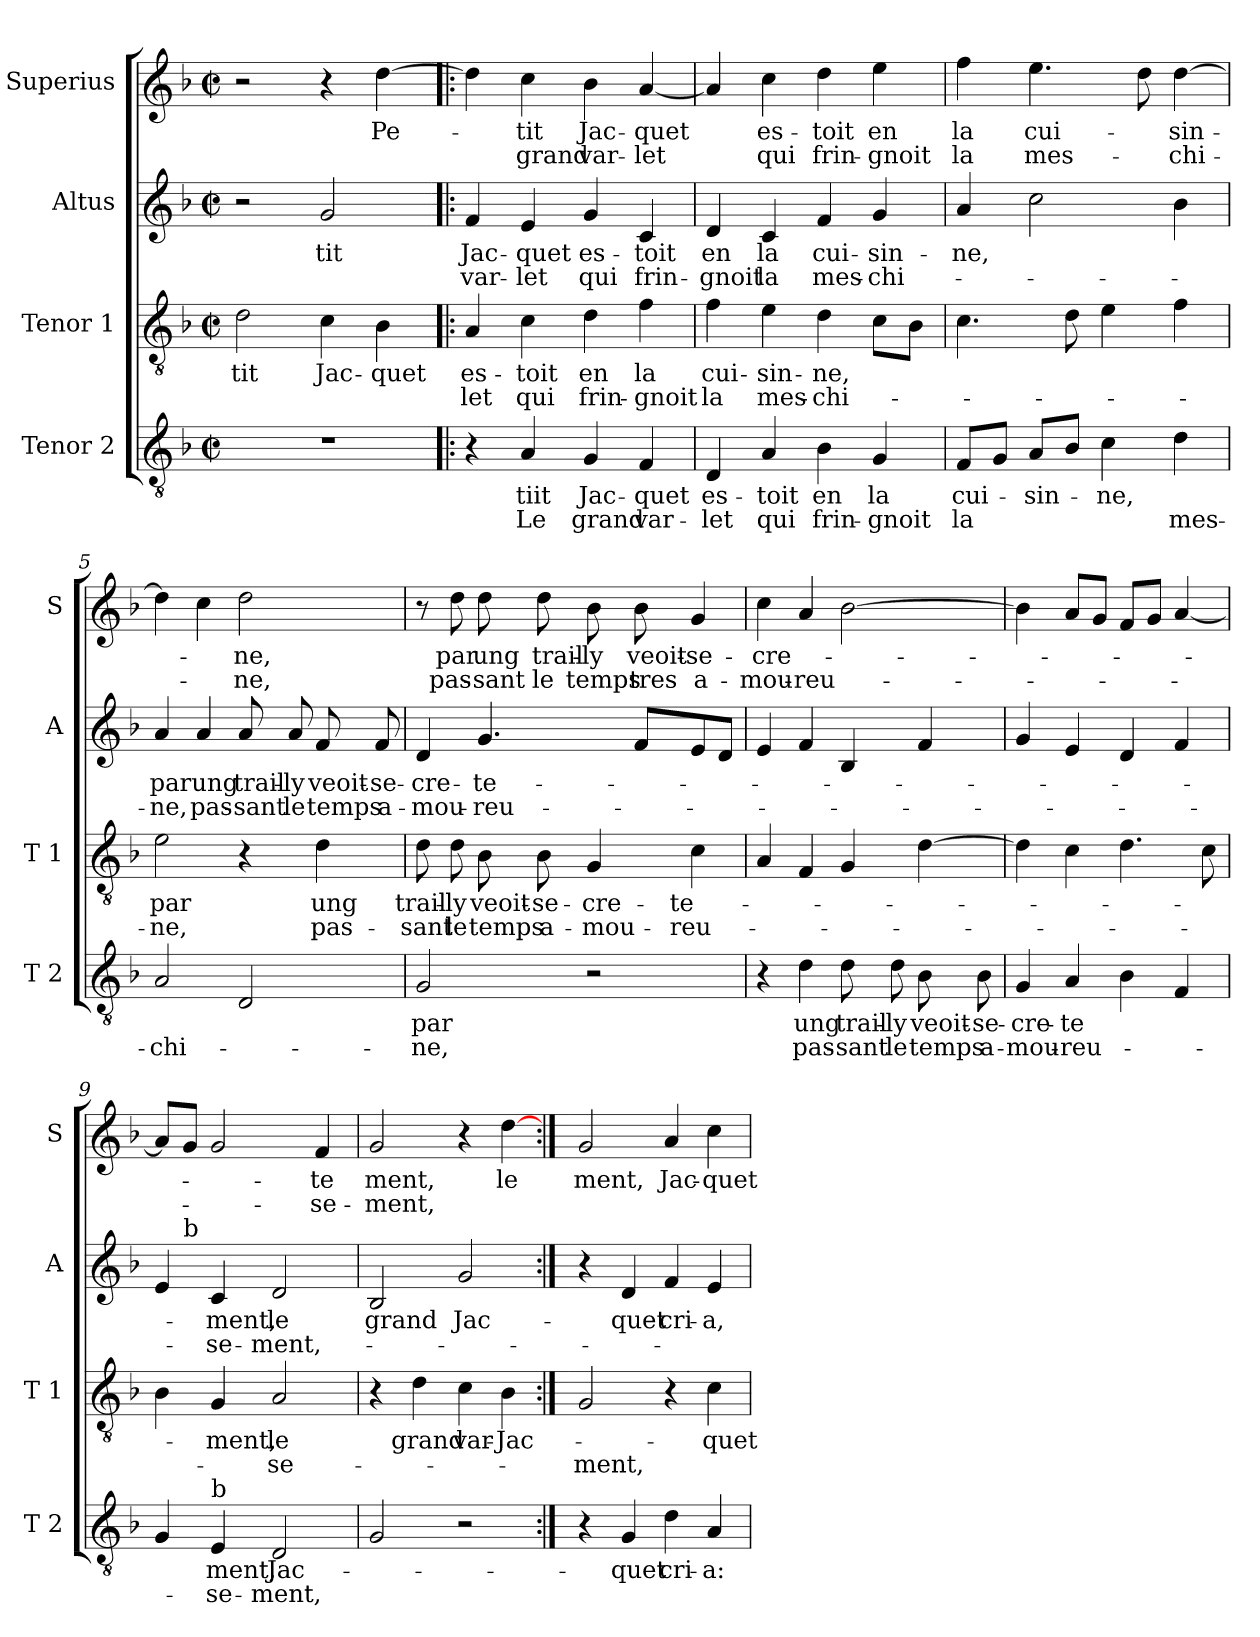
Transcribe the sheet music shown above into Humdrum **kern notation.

**kern	**text	**text	**kern	**text	**text	**kern	**text	**text	**kern	**text	**text
*part4	*part4	*part4	*part3	*part3	*part3	*part2	*part2	*part2	*part1	*part1	*part1
*staff4	*staff4	*staff4	*staff3	*staff3	*staff3	*staff2	*staff2	*staff2	*staff1	*staff1	*staff1
*I"Tenor 2	*	*	*I"Tenor 1	*	*	*I"Altus	*	*	*I"Superius	*	*
*I'T 2	*	*	*I'T 1	*	*	*I'A	*	*	*I'S	*	*
*clefGv2	*	*	*clefGv2	*	*	*clefG2	*	*	*clefG2	*	*
*k[b-]	*	*	*k[b-]	*	*	*k[b-]	*	*	*k[b-]	*	*
*F:	*	*	*F:	*	*	*F:	*	*	*F:	*	*
*M2/2	*	*	*M2/2	*	*	*M2/2	*	*	*M2/2	*	*
*met(c|)	*	*	*met(c|)	*	*	*met(c|)	*	*	*met(c|)	*	*
=1	=1	=1	=1	=1	=1	=1	=1	=1	=1	=1	=1
1r	.	.	2d\	tit	.	2r	.	.	2r	.	.
.	.	.	4c\	Jac-	.	2g/	tit	.	4r	.	.
.	.	.	4B-\	-quet	.	.	.	.	[4dd\	Pe-	.
=2!|:	=2!|:	=2!|:	=2!|:	=2!|:	=2!|:	=2!|:	=2!|:	=2!|:	=2!|:	=2!|:	=2!|:
4r	.	.	4A/	es-	let	4f/	Jac-	var-	4dd\]	.	.
4A/	tiit	Le	4c\	-toit	qui	4e/	-quet	-let	4cc\	-tit	grand
4G/	Jac-	grand	4d\	en	frin-	4g/	es-	qui	4b-\	Jac-	var-
4F/	-quet	var-	4f\	la	-gnoit	4c/	-toit	frin-	[4a/	-quet	-let
=3	=3	=3	=3	=3	=3	=3	=3	=3	=3	=3	=3
4D/	es-	-let	4f\	cui-	la	4d/	en	-gnoit	4a/]	.	.
4A/	-toit	qui	4e\	-sin-	mes-	4c/	la	la	4cc\	es-	qui
4B-\	en	frin-	4d\	-ne,	-chi-	4f/	cui-	mes-	4dd\	-toit	frin-
4G/	la	-gnoit	8c\L	.	.	4g/	-sin-	-chi-	4ee\	en	-gnoit
.	.	.	8B-\J	.	.	.	.	.	.	.	.
=4	=4	=4	=4	=4	=4	=4	=4	=4	=4	=4	=4
8F/L	cui-	la	4.c\	.	.	4a/	-ne,	.	4ff\	la	la
8G/J	.	.	.	.	.	.	.	.	.	.	.
8A/L	-sin-	.	.	.	.	2cc\	.	.	4.ee\	cui-	mes-
8B-/J	.	.	8d\	.	.	.	.	.	.	.	.
4c\	-ne,	.	4e\	.	.	.	.	.	.	.	.
.	.	.	.	.	.	.	.	.	8dd\	.	.
4d\	.	mes-	4f\	.	.	4b-\	.	.	[4dd\	-sin-	-chi-
!!LO:LB:g=z
=5	=5	=5	=5	=5	=5	=5	=5	=5	=5	=5	=5
2A/	.	-chi-	2e\	par	-ne,	4a/	par	-ne,	4dd\]	.	.
.	.	.	.	.	.	4a/	ung	pas-	4cc\	.	.
2D/	.	.	4r	.	.	8a/	trail-	-sant	2dd\	-ne,	-ne,
.	.	.	.	.	.	8a/	-ly	le	.	.	.
.	.	.	4d\	ung	pas-	8f/	veoit-	temps	.	.	.
.	.	.	.	.	.	8f/	-se-	a-	.	.	.
=6	=6	=6	=6	=6	=6	=6	=6	=6	=6	=6	=6
2G/	par	-ne,	8d\	trail-	-sant	4d/	-cre-	-mou-	8r	.	.
.	.	.	8d\	-ly	le	.	.	.	8dd\	par	pas-
.	.	.	8B-\	veoit-	temps	4.g/	-te-	-reu-	8dd\	ung	-sant
.	.	.	8B-\	-se-	a-	.	.	.	8dd\	trail-	le
2r	.	.	4G/	-cre-	-mou-	.	.	.	8b-\	-ly	temps
.	.	.	.	.	.	8f/L	.	.	8b-\	veoit-	tres
.	.	.	4c\	-te-	-reu-	8e/	.	.	4g/	-se-	a-
.	.	.	.	.	.	8d/J	.	.	.	.	.
=7	=7	=7	=7	=7	=7	=7	=7	=7	=7	=7	=7
4r	.	.	4A/	.	.	4e/	.	.	4cc\	-cre-	-mou-
4d\	ung	pas-	4F/	.	.	4f/	.	.	4a/	.	-reu-
8d\	trail-	-sant	4G/	.	.	4B-/	.	.	[2b-\	.	.
8d\	-ly	le	.	.	.	.	.	.	.	.	.
8B-\	veoit-	temps	[4d\	.	.	4f/	.	.	.	.	.
8B-\	-se-	a-	.	.	.	.	.	.	.	.	.
=8	=8	=8	=8	=8	=8	=8	=8	=8	=8	=8	=8
4G/	-cre-	-mou-	4d\]	.	.	4g/	.	.	4b-\]	.	.
4A/	-te	-reu-	4c\	.	.	4e/	.	.	8a/L	.	.
.	.	.	.	.	.	.	.	.	8g/J	.	.
4B-\	.	.	4.d\	.	.	4d/	.	.	8f/L	.	.
.	.	.	.	.	.	.	.	.	8g/J	.	.
4F/	.	.	.	.	.	4f/	.	.	[4a/	.	.
.	.	.	8c\	.	.	.	.	.	.	.	.
!!LO:LB:g=z
=9	=9	=9	=9	=9	=9	=9	=9	=9	=9	=9	=9
*	*	*	*	*	*	*^	*	*	*	*	*
4G/	.	.	4B-\	.	.	4e/	8ryy	.	.	8a/L]	.	.
!	!	!	!	!	!	!	!LO:TX:a:t=b	!	!	!	!	!
.	.	.	.	.	.	.	2..ryy	.	.	8g/J	.	.
!LO:TX:a:t=b	!	!	!	!	!	!	!	!	!	!	!	!
4E/	ment,	-se-	4G/	-ment,	.	4c/	.	-ment,	-se-	2g/	.	.
2D/	Jac-	-ment,	2A/	le	-se-	2d/	.	le	-ment,-	.	.	.
.	.	.	.	.	.	.	.	.	.	4f/	-te	-se-
*	*	*	*	*	*	*v	*v	*	*	*	*	*
=10	=10	=10	=10	=10	=10	=10	=10	=10	=10	=10	=10
2G/	.	.	4r	.	.	2B-/	grand	.	2g/	ment,	-ment,
.	.	.	4d\	grand	.	.	.	.	.	.	.
2r	.	.	4c\	var-	.	2g/	Jac-	.	4r	.	.
.	.	.	4B-\	-Jac-	.	.	.	.	[4dd\	le	.
=11:|!	=11:|!	=11:|!	=11:|!	=11:|!	=11:|!	=11:|!	=11:|!	=11:|!	=11:|!	=11:|!	=11:|!
4r	.	.	2G/	.	-ment,	4r	.	.	2g/	ment,	.
4G/	-quet	.	.	.	.	4d/	-quet	.	.	.	.
4d\	cri-	.	4r	.	.	4f/	cri-	.	4a/	Jac-	.
4A/	-a:	.	4c\	-quet	.	4e/	-a,	.	4cc\	-quet	.
=	=	=	=	=	=	=	=	=	=	=	=
*-	*-	*-	*-	*-	*-	*-	*-	*-	*-	*-	*-
